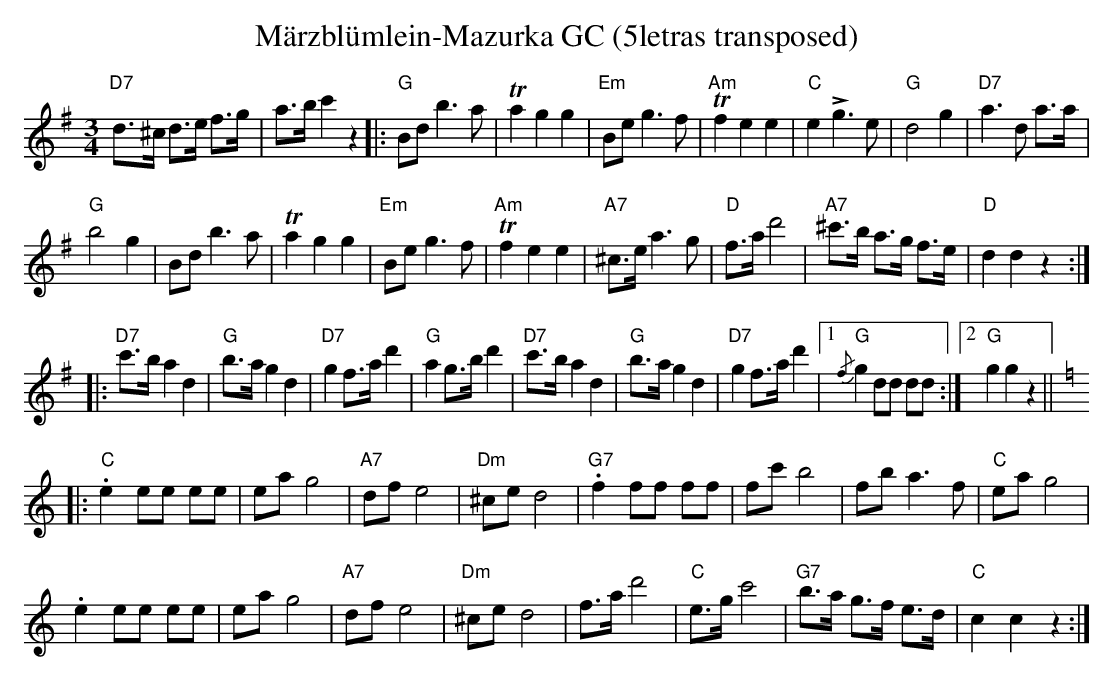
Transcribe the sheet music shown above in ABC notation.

X:1
T: M\"arzbl\"umlein-Mazurka GC (5letras transposed)
M:3/4
L:1/8
K:G transpose=3 %%MIDI gchordon
"D7"d>^c d>e f>g | a>bc'2z2 |: "G"Bd b3a | Ta2g2g2 | "Em"Beg3f | "Am"Tf2e2e2 | "C"e2!>!g3e | "G"d4g2 | "D7"a3d a>a |
"G"b4g2 | Bdb3a | Ta2g2g2 | "Em"Beg3f | "Am"Tf2e2e2 | "A7"^c>ea3g | "D"f>ad'4 | "A7"^c'>b a>g f>e | "D"d2d2z2 ::
"D7"c'>ba2d2 | "G"b>ag2d2 | "D7"g2f>ad'2 | "G"a2g>bd'2 | "D7"c'>ba2d2 |  "G"b>ag2d2 |  "D7"g2f>ad'2 |1 "G"{/f}g2 dd dd :|2 "G"g2g2z2 || [K:C]
|:"C".e2 ee ee | eag4 | "A7"dfe4 | "Dm"^ced4 | "G7".f2 ff ff | fc'b4 | fba3f | "C"eag4 |
.e2 ee ee | eag4 | "A7"dfe4 | "Dm"^ced4 | f>ad'4 | "C"e>gc'4 | "G7"b>a g>f e>d | "C"c2c2z2 :|
